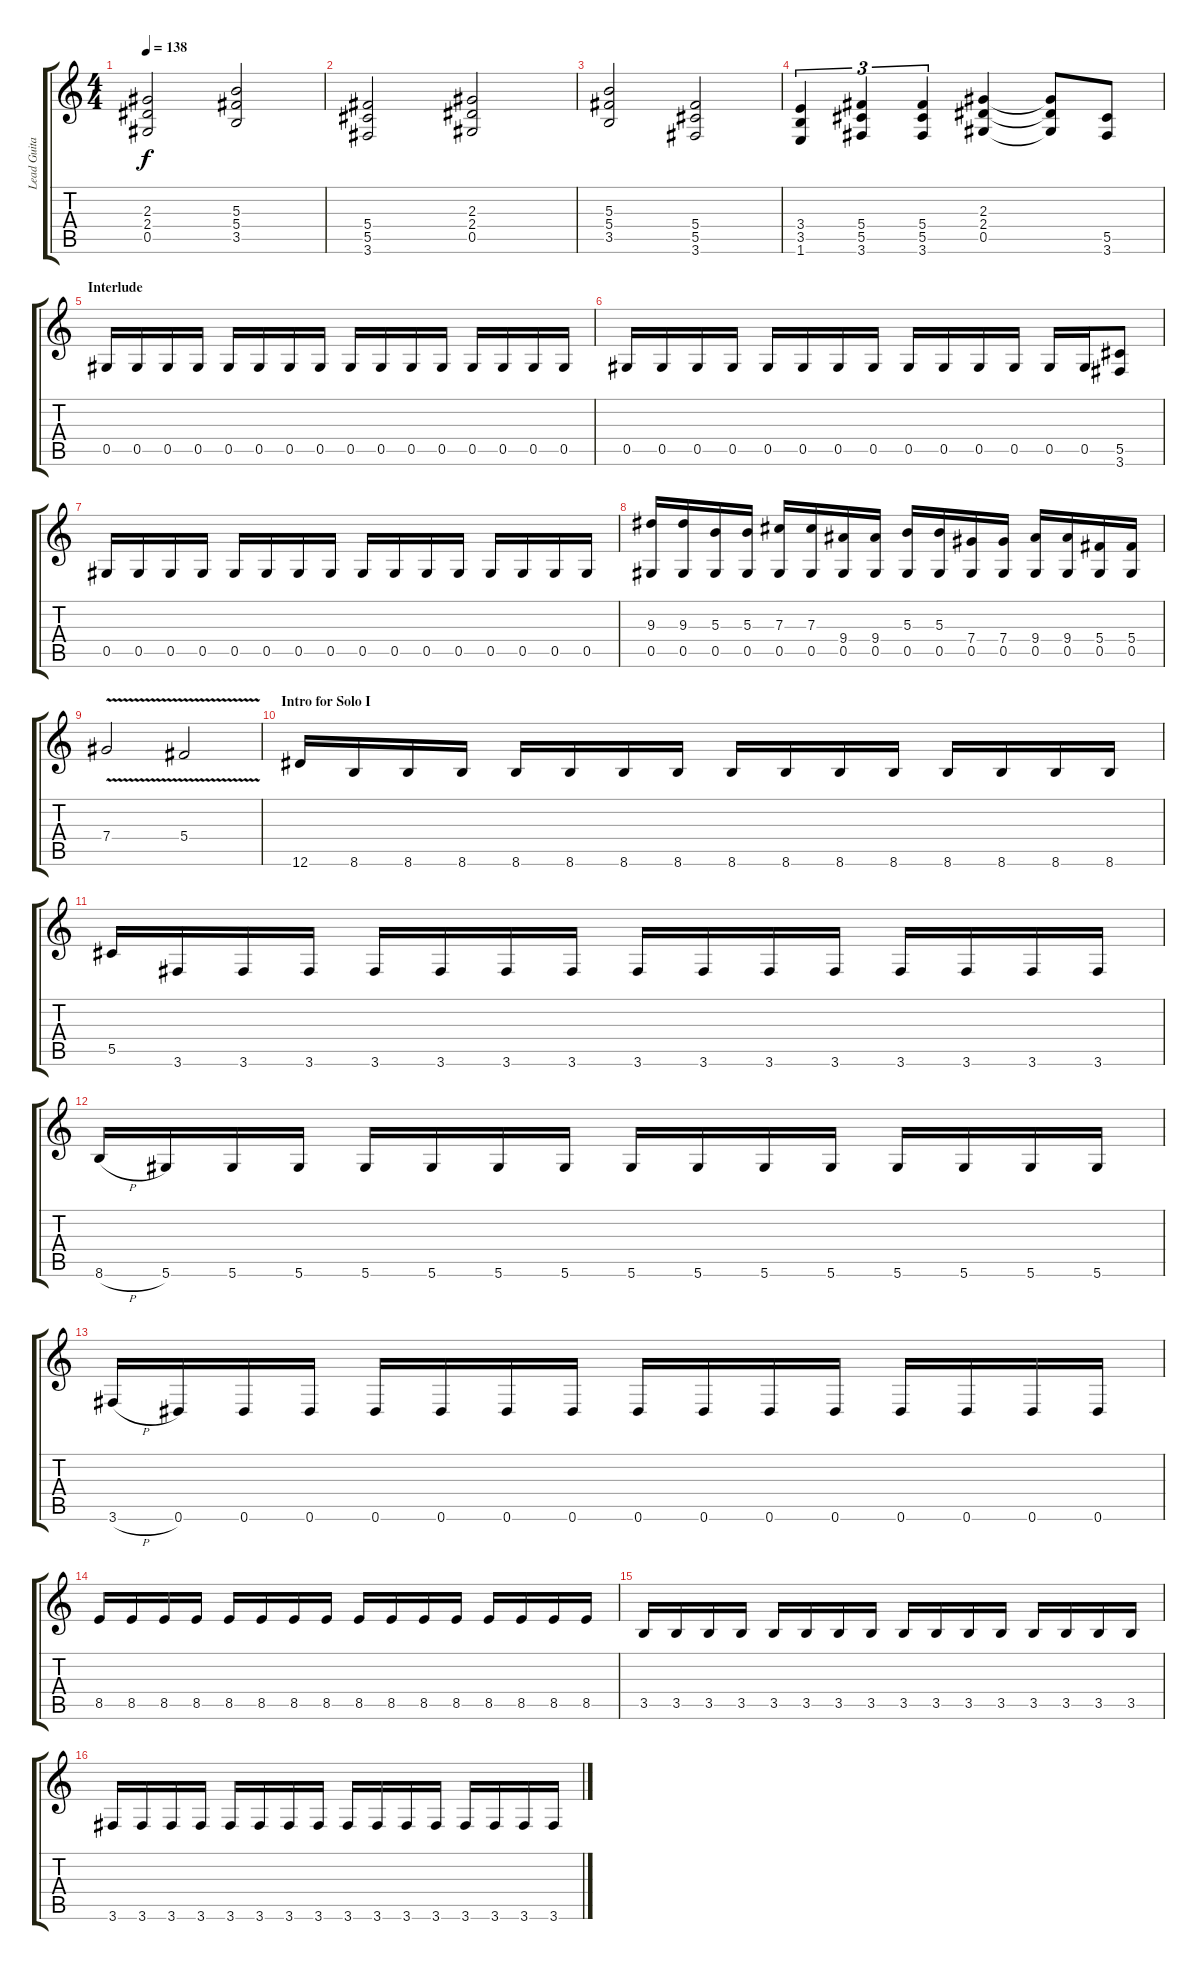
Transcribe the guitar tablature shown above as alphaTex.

\track ("Lead Guitar II" "Lead Guita") {instrument distortionguitar}
\staff {score tabs}
\tuning (Eb4 Bb3 Gb3 Db3 Ab2 Eb2) {hide}
\ts (4 4)
\tempo 138
\clef g2
\ks c
(2.3 2.4 0.5).2{dy f} (5.3 5.4 3.5).2 |
(5.4 5.5 3.6).2 (2.3 2.4 0.5).2 |
(5.3 5.4 3.5).2 (5.4 5.5 3.6).2 |
(3.4 3.5 1.6).4{tu (3 2)} (5.4 5.5 3.6).4{tu (3 2)} (5.4 5.5 3.6).4{tu (3 2)} (2.3 2.4 0.5).4 (2.3{t} 2.4{t} 0.5{t}).8 (5.5 3.6).8 |
\section ("" "Interlude")
0.5.16 0.5.16 0.5.16 0.5.16 0.5.16 0.5.16 0.5.16 0.5.16 0.5.16 0.5.16 0.5.16 0.5.16 0.5.16 0.5.16 0.5.16 0.5.16 |
0.5.16 0.5.16 0.5.16 0.5.16 0.5.16 0.5.16 0.5.16 0.5.16 0.5.16 0.5.16 0.5.16 0.5.16 0.5.16 0.5.16 (5.5 3.6).8 |
0.5.16 0.5.16 0.5.16 0.5.16 0.5.16 0.5.16 0.5.16 0.5.16 0.5.16 0.5.16 0.5.16 0.5.16 0.5.16 0.5.16 0.5.16 0.5.16 |
(9.3 0.5).16 (9.3 0.5).16 (5.3 0.5).16 (5.3 0.5).16 (7.3 0.5).16 (7.3 0.5).16 (9.4 0.5).16 (9.4 0.5).16 (5.3 0.5).16 (5.3 0.5).16 (7.4 0.5).16 (7.4 0.5).16 (9.4 0.5).16 (9.4 0.5).16 (5.4 0.5).16 (5.4 0.5).16 |
7.4{v}.2 5.4{v}.2 |
\section ("" "Intro for Solo I ")
12.6.16 8.6.16 8.6.16 8.6.16 8.6.16 8.6.16 8.6.16 8.6.16 8.6.16 8.6.16 8.6.16 8.6.16 8.6.16 8.6.16 8.6.16 8.6.16 |
5.5.16 3.6.16 3.6.16 3.6.16 3.6.16 3.6.16 3.6.16 3.6.16 3.6.16 3.6.16 3.6.16 3.6.16 3.6.16 3.6.16 3.6.16 3.6.16 |
8.6{h}.16 5.6.16 5.6.16 5.6.16 5.6.16 5.6.16 5.6.16 5.6.16 5.6.16 5.6.16 5.6.16 5.6.16 5.6.16 5.6.16 5.6.16 5.6.16 |
3.6{h}.16 0.6.16 0.6.16 0.6.16 0.6.16 0.6.16 0.6.16 0.6.16 0.6.16 0.6.16 0.6.16 0.6.16 0.6.16 0.6.16 0.6.16 0.6.16 |
8.5.16 8.5.16 8.5.16 8.5.16 8.5.16 8.5.16 8.5.16 8.5.16 8.5.16 8.5.16 8.5.16 8.5.16 8.5.16 8.5.16 8.5.16 8.5.16 |
3.5.16 3.5.16 3.5.16 3.5.16 3.5.16 3.5.16 3.5.16 3.5.16 3.5.16 3.5.16 3.5.16 3.5.16 3.5.16 3.5.16 3.5.16 3.5.16 |
3.6.16 3.6.16 3.6.16 3.6.16 3.6.16 3.6.16 3.6.16 3.6.16 3.6.16 3.6.16 3.6.16 3.6.16 3.6.16 3.6.16 3.6.16 3.6.16
